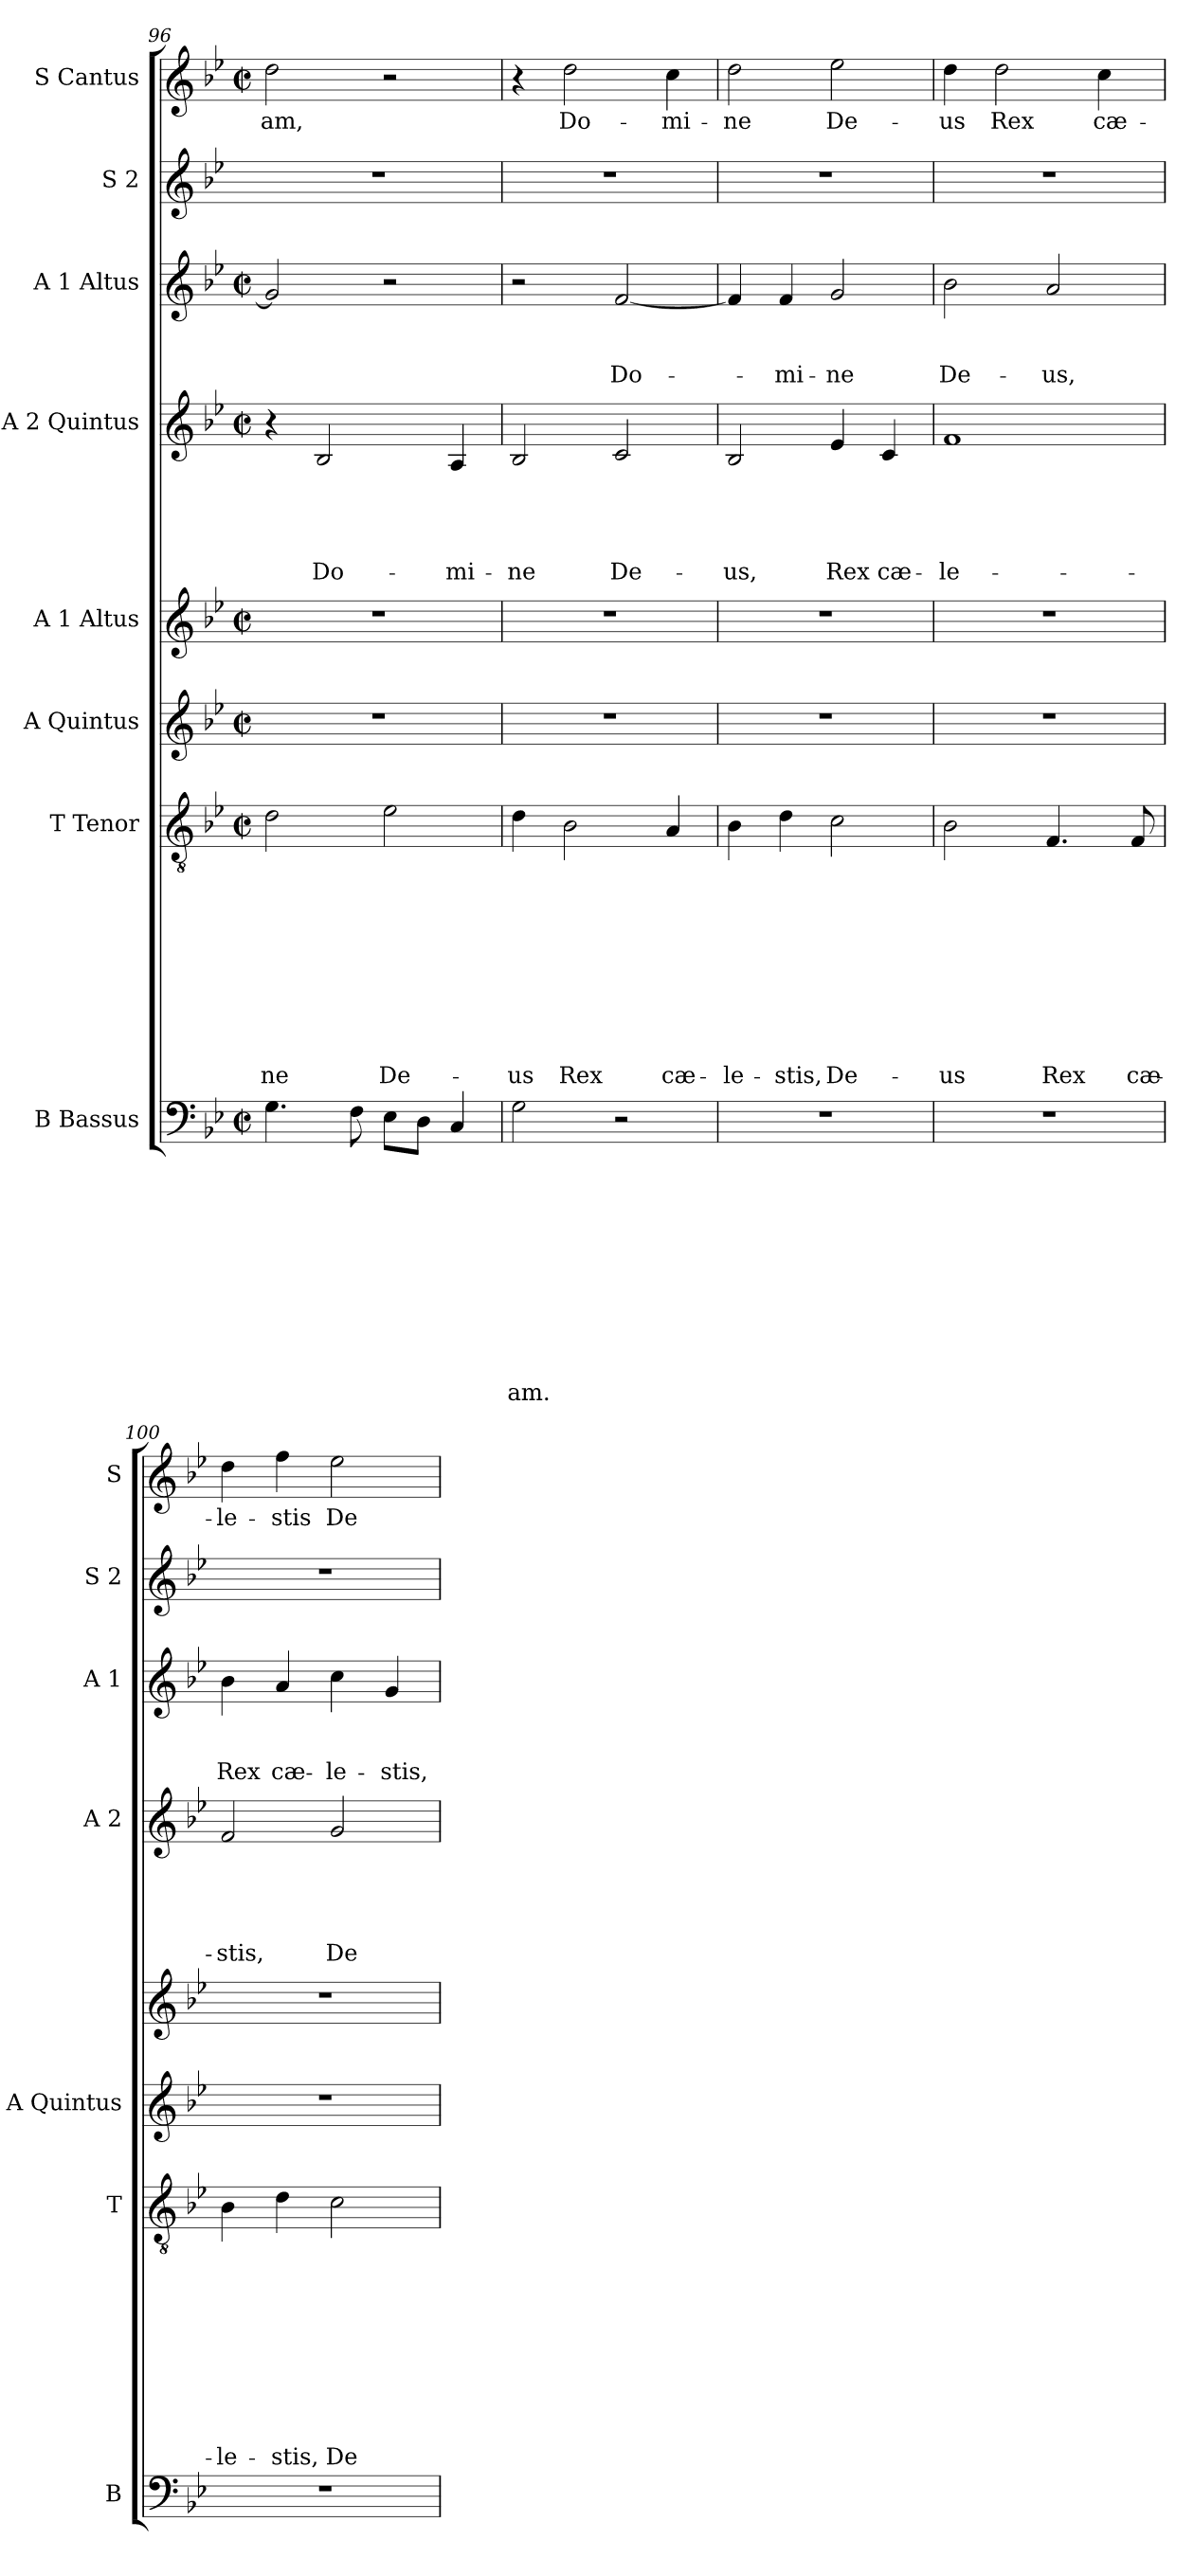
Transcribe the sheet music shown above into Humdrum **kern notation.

**kern	**text	**text	**text	**text	**text	**text	**text	**text	**text	**text	**text	**kern	**text	**text	**text	**text	**text	**text	**text	**text	**text	**text	**kern	**kern	**kern	**text	**text	**text	**text	**text	**kern	**text	**text	**text	**kern	**kern	**text
*part8	*part8	*part8	*part8	*part8	*part8	*part8	*part8	*part8	*part8	*part8	*part8	*part7	*part7	*part7	*part7	*part7	*part7	*part7	*part7	*part7	*part7	*part7	*part6	*part5	*part4	*part4	*part4	*part4	*part4	*part4	*part3	*part3	*part3	*part3	*part2	*part1	*part1
*staff8	*staff8	*staff8	*staff8	*staff8	*staff8	*staff8	*staff8	*staff8	*staff8	*staff8	*staff8	*staff7	*staff7	*staff7	*staff7	*staff7	*staff7	*staff7	*staff7	*staff7	*staff7	*staff7	*staff6	*staff5	*staff4	*staff4	*staff4	*staff4	*staff4	*staff4	*staff3	*staff3	*staff3	*staff3	*staff2	*staff1	*staff1
*I"B Bassus	*	*	*	*	*	*	*	*	*	*	*	*I"T Tenor	*	*	*	*	*	*	*	*	*	*	*I"A Quintus	*I"A 1 Altus	*I"A 2 Quintus	*	*	*	*	*	*I"A 1 Altus	*	*	*	*I"S 2	*I"S Cantus	*
*I'B	*	*	*	*	*	*	*	*	*	*	*	*I'T	*	*	*	*	*	*	*	*	*	*	*I'A Quintus	*	*I'A 2	*	*	*	*	*	*I'A 1	*	*	*	*I'S 2	*I'S	*
*clefF4	*	*	*	*	*	*	*	*	*	*	*	*clefGv2	*	*	*	*	*	*	*	*	*	*	*clefG2	*clefG2	*clefG2	*	*	*	*	*	*clefG2	*	*	*	*clefG2	*clefG2	*
*k[b-e-]	*	*	*	*	*	*	*	*	*	*	*	*k[b-e-]	*	*	*	*	*	*	*	*	*	*	*k[b-e-]	*k[b-e-]	*k[b-e-]	*	*	*	*	*	*k[b-e-]	*	*	*	*k[b-e-]	*k[b-e-]	*
*B-:	*	*	*	*	*	*	*	*	*	*	*	*B-:	*	*	*	*	*	*	*	*	*	*	*B-:	*B-:	*B-:	*	*	*	*	*	*B-:	*	*	*	*B-:	*B-:	*
*M2/2	*	*	*	*	*	*	*	*	*	*	*	*M2/2	*	*	*	*	*	*	*	*	*	*	*M2/2	*M2/2	*M2/2	*	*	*	*	*	*M2/2	*	*	*	*	*M2/2	*
*met(c|)	*	*	*	*	*	*	*	*	*	*	*	*met(c|)	*	*	*	*	*	*	*	*	*	*	*met(c|)	*met(c|)	*met(c|)	*	*	*	*	*	*met(c|)	*	*	*	*	*met(c|)	*
=96	=96	=96	=96	=96	=96	=96	=96	=96	=96	=96	=96	=96	=96	=96	=96	=96	=96	=96	=96	=96	=96	=96	=96	=96	=96	=96	=96	=96	=96	=96	=96	=96	=96	=96	=96	=96	=96
!	!	!	!	!	!	!	!	!	!	!	!	!	!	!	!	!	!	!	!	!	!	!LO:LY:b	!	!	!	!	!	!	!	!	!	!	!	!	!	!	!LO:LY:b
4.G\	.	.	.	.	.	.	.	.	.	.	.	2d\	.	.	.	.	.	.	.	.	.	-ne	1r	1r	4r	.	.	.	.	.	2g/]	.	.	.	1r	2dd\	-am,
!	!	!	!	!	!	!	!	!	!	!	!	!	!	!	!	!	!	!	!	!	!	!	!	!	!	!	!	!	!	!LO:LY:b	!	!	!	!	!	!	!
.	.	.	.	.	.	.	.	.	.	.	.	.	.	.	.	.	.	.	.	.	.	.	.	.	2B-/	.	.	.	.	-Do-	.	.	.	.	.	.	.
8F\	.	.	.	.	.	.	.	.	.	.	.	.	.	.	.	.	.	.	.	.	.	.	.	.	.	.	.	.	.	.	.	.	.	.	.	.	.
!	!	!	!	!	!	!	!	!	!	!	!	!	!	!	!	!	!	!	!	!	!	!LO:LY:b	!	!	!	!	!	!	!	!	!	!	!	!	!	!	!
8E-\L	.	.	.	.	.	.	.	.	.	.	.	2e-\	.	.	.	.	.	.	.	.	.	De-	.	.	.	.	.	.	.	.	2r	.	.	.	.	2r	.
8D\J	.	.	.	.	.	.	.	.	.	.	.	.	.	.	.	.	.	.	.	.	.	.	.	.	.	.	.	.	.	.	.	.	.	.	.	.	.
!	!	!	!	!	!	!	!	!	!	!	!	!	!	!	!	!	!	!	!	!	!	!	!	!	!	!	!	!	!	!LO:LY:b	!	!	!	!	!	!	!
4C/	.	.	.	.	.	.	.	.	.	.	.	.	.	.	.	.	.	.	.	.	.	.	.	.	4A/	.	.	.	.	-mi-	.	.	.	.	.	.	.
=97	=97	=97	=97	=97	=97	=97	=97	=97	=97	=97	=97	=97	=97	=97	=97	=97	=97	=97	=97	=97	=97	=97	=97	=97	=97	=97	=97	=97	=97	=97	=97	=97	=97	=97	=97	=97	=97
!	!	!	!	!	!	!	!	!	!	!	!LO:LY:b	!	!	!	!	!	!	!	!	!	!	!LO:LY:b	!	!	!	!	!	!	!	!LO:LY:b	!	!	!	!	!	!	!
2G\	.	.	.	.	.	.	.	.	.	.	-am.	4d\	.	.	.	.	.	.	.	.	.	-us	1r	1r	2B-/	.	.	.	.	-ne	2r	.	.	.	1r	4r	.
!	!	!	!	!	!	!	!	!	!	!	!	!	!	!	!	!	!	!	!	!	!	!LO:LY:b	!	!	!	!	!	!	!	!	!	!	!	!	!	!	!LO:LY:b
.	.	.	.	.	.	.	.	.	.	.	.	2B-\	.	.	.	.	.	.	.	.	.	Rex	.	.	.	.	.	.	.	.	.	.	.	.	.	2dd\	Do-
!	!	!	!	!	!	!	!	!	!	!	!	!	!	!	!	!	!	!	!	!	!	!	!	!	!	!	!	!	!	!LO:LY:b	!	!	!	!LO:LY:b	!	!	!
2r	.	.	.	.	.	.	.	.	.	.	.	.	.	.	.	.	.	.	.	.	.	.	.	.	2c/	.	.	.	.	De-	[<2f/	.	.	Do-	.	.	.
!	!	!	!	!	!	!	!	!	!	!	!	!	!	!	!	!	!	!	!	!	!	!LO:LY:b	!	!	!	!	!	!	!	!	!	!	!	!	!	!	!LO:LY:b
.	.	.	.	.	.	.	.	.	.	.	.	4A/	.	.	.	.	.	.	.	.	.	cæ-	.	.	.	.	.	.	.	.	.	.	.	.	.	4cc\	-mi-
=98	=98	=98	=98	=98	=98	=98	=98	=98	=98	=98	=98	=98	=98	=98	=98	=98	=98	=98	=98	=98	=98	=98	=98	=98	=98	=98	=98	=98	=98	=98	=98	=98	=98	=98	=98	=98	=98
!	!	!	!	!	!	!	!	!	!	!	!	!	!	!	!	!	!	!	!	!	!	!LO:LY:b	!	!	!	!	!	!	!	!LO:LY:b	!	!	!	!	!	!	!LO:LY:b
1r	.	.	.	.	.	.	.	.	.	.	.	4B-\	.	.	.	.	.	.	.	.	.	-le-	1r	1r	2B-/	.	.	.	.	-us,	4f/]	.	.	.	1r	2dd\	-ne
!	!	!	!	!	!	!	!	!	!	!	!	!	!	!	!	!	!	!	!	!	!	!LO:LY:b	!	!	!	!	!	!	!	!	!	!	!	!LO:LY:b	!	!	!
.	.	.	.	.	.	.	.	.	.	.	.	4d\	.	.	.	.	.	.	.	.	.	-stis,	.	.	.	.	.	.	.	.	4f/	.	.	-mi-	.	.	.
!	!	!	!	!	!	!	!	!	!	!	!	!	!	!	!	!	!	!	!	!	!	!LO:LY:b	!	!	!	!	!	!	!	!LO:LY:b	!	!	!	!LO:LY:b	!	!	!LO:LY:b
.	.	.	.	.	.	.	.	.	.	.	.	2c\	.	.	.	.	.	.	.	.	.	De-	.	.	4e-/	.	.	.	.	Rex	2g/	.	.	-ne	.	2ee-\	De-
!	!	!	!	!	!	!	!	!	!	!	!	!	!	!	!	!	!	!	!	!	!	!	!	!	!	!	!	!	!	!LO:LY:b	!	!	!	!	!	!	!
.	.	.	.	.	.	.	.	.	.	.	.	.	.	.	.	.	.	.	.	.	.	.	.	.	4c/	.	.	.	.	cæ-	.	.	.	.	.	.	.
=99	=99	=99	=99	=99	=99	=99	=99	=99	=99	=99	=99	=99	=99	=99	=99	=99	=99	=99	=99	=99	=99	=99	=99	=99	=99	=99	=99	=99	=99	=99	=99	=99	=99	=99	=99	=99	=99
!	!	!	!	!	!	!	!	!	!	!	!	!	!	!	!	!	!	!	!	!	!	!LO:LY:b	!	!	!	!	!	!	!	!LO:LY:b	!	!	!	!LO:LY:b	!	!	!LO:LY:b
1r	.	.	.	.	.	.	.	.	.	.	.	2B-\	.	.	.	.	.	.	.	.	.	-us	1r	1r	1f	.	.	.	.	-le-	2b-\	.	.	De-	1r	4dd\	-us
!	!	!	!	!	!	!	!	!	!	!	!	!	!	!	!	!	!	!	!	!	!	!	!	!	!	!	!	!	!	!	!	!	!	!	!	!	!LO:LY:b
.	.	.	.	.	.	.	.	.	.	.	.	.	.	.	.	.	.	.	.	.	.	.	.	.	.	.	.	.	.	.	.	.	.	.	.	2dd\	Rex
!	!	!	!	!	!	!	!	!	!	!	!	!	!	!	!	!	!	!	!	!	!	!LO:LY:b	!	!	!	!	!	!	!	!	!	!	!	!LO:LY:b	!	!	!
.	.	.	.	.	.	.	.	.	.	.	.	4.F/	.	.	.	.	.	.	.	.	.	Rex	.	.	.	.	.	.	.	.	2a/	.	.	-us,	.	.	.
!	!	!	!	!	!	!	!	!	!	!	!	!	!	!	!	!	!	!	!	!	!	!	!	!	!	!	!	!	!	!	!	!	!	!	!	!	!LO:LY:b
.	.	.	.	.	.	.	.	.	.	.	.	.	.	.	.	.	.	.	.	.	.	.	.	.	.	.	.	.	.	.	.	.	.	.	.	4cc\	cæ-
!	!	!	!	!	!	!	!	!	!	!	!	!	!	!	!	!	!	!	!	!	!	!LO:LY:b	!	!	!	!	!	!	!	!	!	!	!	!	!	!	!
.	.	.	.	.	.	.	.	.	.	.	.	8F/	.	.	.	.	.	.	.	.	.	cæ-	.	.	.	.	.	.	.	.	.	.	.	.	.	.	.
=100	=100	=100	=100	=100	=100	=100	=100	=100	=100	=100	=100	=100	=100	=100	=100	=100	=100	=100	=100	=100	=100	=100	=100	=100	=100	=100	=100	=100	=100	=100	=100	=100	=100	=100	=100	=100	=100
!	!	!	!	!	!	!	!	!	!	!	!	!	!	!	!	!	!	!	!	!	!	!LO:LY:b	!	!	!	!	!	!	!	!LO:LY:b	!	!	!	!LO:LY:b	!	!	!LO:LY:b
1r	.	.	.	.	.	.	.	.	.	.	.	4B-\	.	.	.	.	.	.	.	.	.	-le-	1r	1r	2f/	.	.	.	.	-stis,	4b-\	.	.	Rex	1r	4dd\	-le-
!	!	!	!	!	!	!	!	!	!	!	!	!	!	!	!	!	!	!	!	!	!	!LO:LY:b	!	!	!	!	!	!	!	!	!	!	!	!LO:LY:b	!	!	!LO:LY:b
.	.	.	.	.	.	.	.	.	.	.	.	4d\	.	.	.	.	.	.	.	.	.	-stis,	.	.	.	.	.	.	.	.	4a/	.	.	cæ-	.	4ff\	-stis
!	!	!	!	!	!	!	!	!	!	!	!	!	!	!	!	!	!	!	!	!	!	!LO:LY:b	!	!	!	!	!	!	!	!LO:LY:b	!	!	!	!LO:LY:b	!	!	!LO:LY:b
.	.	.	.	.	.	.	.	.	.	.	.	2c\	.	.	.	.	.	.	.	.	.	De-	.	.	2g/	.	.	.	.	De-	4cc\	.	.	-le-	.	2ee-\	De-
!	!	!	!	!	!	!	!	!	!	!	!	!	!	!	!	!	!	!	!	!	!	!	!	!	!	!	!	!	!	!	!	!	!	!LO:LY:b	!	!	!
.	.	.	.	.	.	.	.	.	.	.	.	.	.	.	.	.	.	.	.	.	.	.	.	.	.	.	.	.	.	.	4g/	.	.	-stis,	.	.	.
=	=	=	=	=	=	=	=	=	=	=	=	=	=	=	=	=	=	=	=	=	=	=	=	=	=	=	=	=	=	=	=	=	=	=	=	=	=
*-	*-	*-	*-	*-	*-	*-	*-	*-	*-	*-	*-	*-	*-	*-	*-	*-	*-	*-	*-	*-	*-	*-	*-	*-	*-	*-	*-	*-	*-	*-	*-	*-	*-	*-	*-	*-	*-
